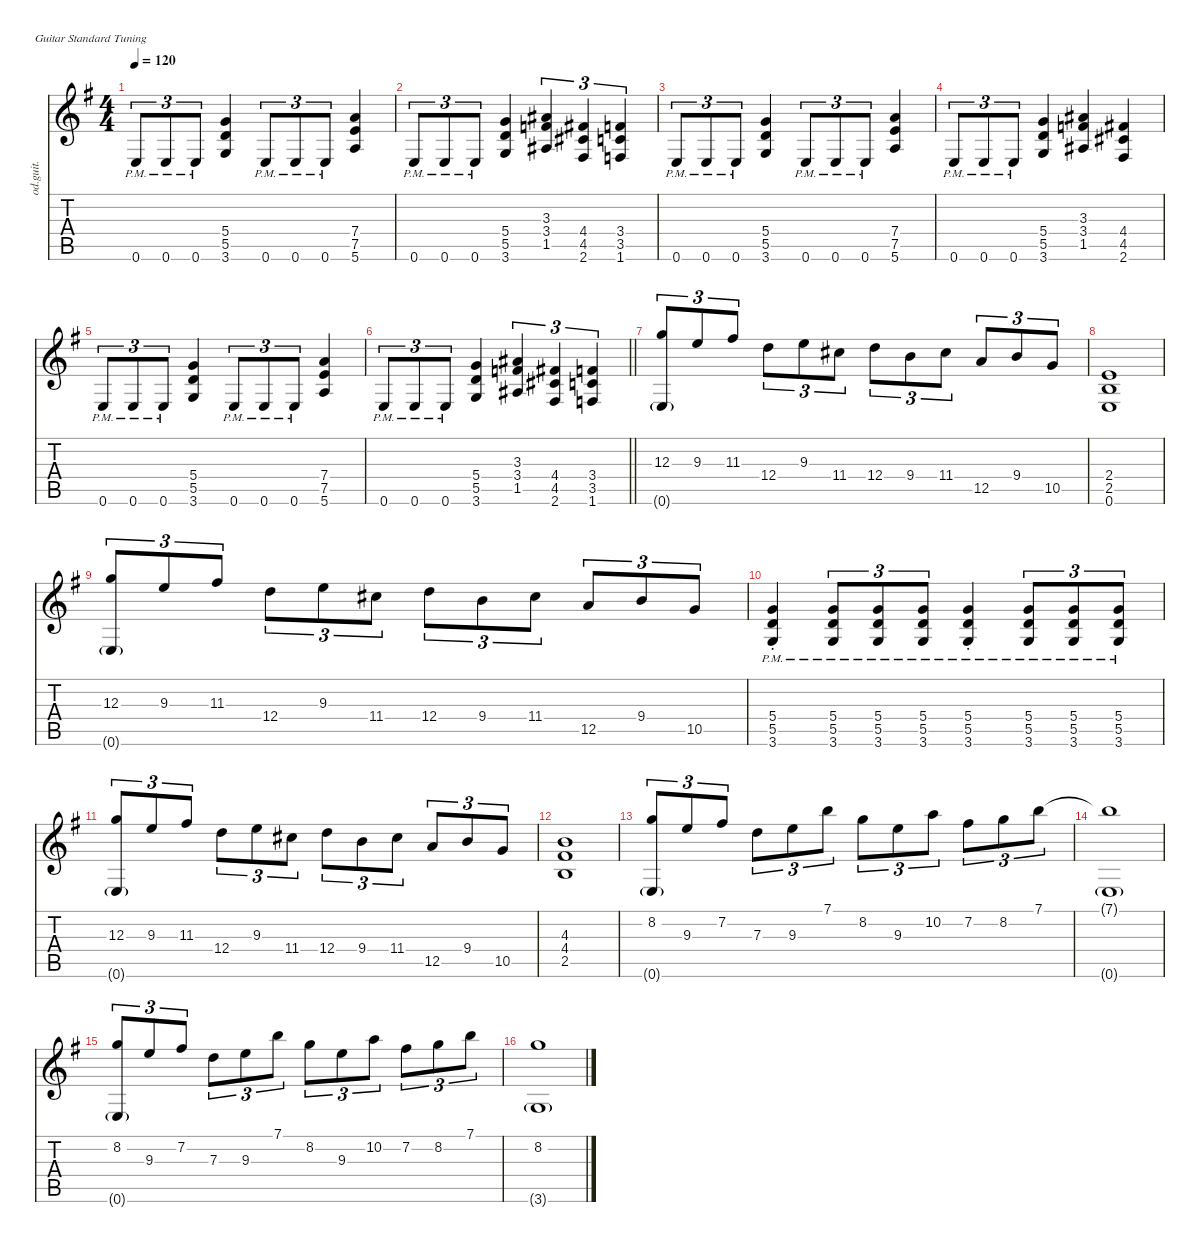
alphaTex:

\defaultSystemsLayout 4
\hideDynamics
\bracketExtendMode nobrackets
\otherSystemsTrackNameOrientation horizontal
\track ("Guitarra 1" "od.guit.") {defaultSystemsLayout 8 mute instrument overdrivenguitar}
\staff {score tabs}
\tuning (E4 B3 G3 D3 A2 E2)
\ts (4 4)
\tempo 120
\clef g2
\ks g
0.6{pm acc forcenatural}.8{tu (3 2) dy f beam Up} 0.6{pm acc forcenatural}.8{tu (3 2) beam Up} 0.6{pm acc forcenatural}.8{tu (3 2) beam Up} (5.4{acc forcenatural} 5.5{acc forcenatural} 3.6{acc forcenatural}).4{beam Up} 0.6{pm acc forcenatural}.8{tu (3 2) beam Up} 0.6{pm acc forcenatural}.8{tu (3 2) beam Up} 0.6{pm acc forcenatural}.8{tu (3 2) beam Up} (7.4{acc forcenatural} 7.5{acc forcenatural} 5.6{acc forcenatural}).4{beam Up} |
0.6{pm acc forcenatural}.8{tu (3 2) beam Up} 0.6{pm acc forcenatural}.8{tu (3 2) beam Up} 0.6{pm acc forcenatural}.8{tu (3 2) beam Up} (5.4{acc forcenatural} 5.5{acc forcenatural} 3.6{acc forcenatural}).4{beam Up} (3.3{acc #} 3.4{acc forcenatural} 1.5{acc #}).4{tu (3 2) beam Up} (4.4{acc #} 4.5{acc #} 2.6{acc #}).4{tu (3 2) beam Up} (3.4{acc forcenatural} 3.5{acc forcenatural} 1.6{acc forcenatural}).4{tu (3 2) beam Up} |
0.6{pm acc forcenatural}.8{tu (3 2) beam Up} 0.6{pm acc forcenatural}.8{tu (3 2) beam Up} 0.6{pm acc forcenatural}.8{tu (3 2) beam Up} (5.4{acc forcenatural} 5.5{acc forcenatural} 3.6{acc forcenatural}).4{beam Up} 0.6{pm acc forcenatural}.8{tu (3 2) beam Up} 0.6{pm acc forcenatural}.8{tu (3 2) beam Up} 0.6{pm acc forcenatural}.8{tu (3 2) beam Up} (7.4{acc forcenatural} 7.5{acc forcenatural} 5.6{acc forcenatural}).4{beam Up} |
0.6{pm acc forcenatural}.8{tu (3 2) beam Up} 0.6{pm acc forcenatural}.8{tu (3 2) beam Up} 0.6{pm acc forcenatural}.8{tu (3 2) beam Up} (5.4{acc forcenatural} 5.5{acc forcenatural} 3.6{acc forcenatural}).4{beam Up} (3.3{acc #} 3.4{acc forcenatural} 1.5{acc #}).4{beam Up} (4.4{acc #} 4.5{acc #} 2.6{acc #}).4{beam Up} |
0.6{pm acc forcenatural}.8{tu (3 2) beam Up} 0.6{pm acc forcenatural}.8{tu (3 2) beam Up} 0.6{pm acc forcenatural}.8{tu (3 2) beam Up} (5.4{acc forcenatural} 5.5{acc forcenatural} 3.6{acc forcenatural}).4{beam Up} 0.6{pm acc forcenatural}.8{tu (3 2) beam Up} 0.6{pm acc forcenatural}.8{tu (3 2) beam Up} 0.6{pm acc forcenatural}.8{tu (3 2) beam Up} (7.4{acc forcenatural} 7.5{acc forcenatural} 5.6{acc forcenatural}).4{beam Up} |
\barLineRight lightlight
0.6{pm acc forcenatural}.8{tu (3 2) beam Up} 0.6{pm acc forcenatural}.8{tu (3 2) beam Up} 0.6{pm acc forcenatural}.8{tu (3 2) beam Up} (5.4{acc forcenatural} 5.5{acc forcenatural} 3.6{acc forcenatural}).4{beam Up} (3.3{acc #} 3.4{acc forcenatural} 1.5{acc #}).4{tu (3 2) beam Up} (4.4{acc #} 4.5{acc #} 2.6{acc #}).4{tu (3 2) beam Up} (3.4{acc forcenatural} 3.5{acc forcenatural} 1.6{acc forcenatural}).4{tu (3 2) beam Up} |
(12.3{acc forcenatural} 0.6{g acc forcenatural}).8{tu (3 2) beam Up} 9.3{acc forcenatural}.8{tu (3 2) beam Up} 11.3{acc #}.8{tu (3 2) beam Up} 12.4{acc forcenatural}.8{tu (3 2) beam Down} 9.3{acc forcenatural}.8{tu (3 2) beam Down} 11.4{acc #}.8{tu (3 2) beam Down} 12.4{acc forcenatural}.8{tu (3 2) beam Down} 9.4{acc forcenatural}.8{tu (3 2) beam Down} 11.4{acc #}.8{tu (3 2) beam Down} 12.5{acc forcenatural}.8{tu (3 2) beam Up} 9.4{acc forcenatural}.8{tu (3 2) beam Up} 10.5{acc forcenatural}.8{tu (3 2) beam Up} |
(2.4{acc forcenatural} 2.5{acc forcenatural} 0.6{acc forcenatural}).1{dy ppp beam Up} |
(12.3{acc forcenatural} 0.6{g acc forcenatural}).8{tu (3 2) dy f beam Up} 9.3{acc forcenatural}.8{tu (3 2) beam Up} 11.3{acc #}.8{tu (3 2) beam Up} 12.4{acc forcenatural}.8{tu (3 2) beam Down} 9.3{acc forcenatural}.8{tu (3 2) beam Down} 11.4{acc #}.8{tu (3 2) beam Down} 12.4{acc forcenatural}.8{tu (3 2) beam Down} 9.4{acc forcenatural}.8{tu (3 2) beam Down} 11.4{acc #}.8{tu (3 2) beam Down} 12.5{acc forcenatural}.8{tu (3 2) beam Up} 9.4{acc forcenatural}.8{tu (3 2) beam Up} 10.5{acc forcenatural}.8{tu (3 2) beam Up} |
(5.4{pm st acc forcenatural} 5.5{pm st acc forcenatural} 3.6{pm st acc forcenatural}).4{dy ppp beam Up} (5.4{pm acc forcenatural} 5.5{pm acc forcenatural} 3.6{pm acc forcenatural}).8{tu (3 2) beam Up} (5.4{pm acc forcenatural} 5.5{pm acc forcenatural} 3.6{pm acc forcenatural}).8{tu (3 2) beam Up} (5.4{pm acc forcenatural} 5.5{pm acc forcenatural} 3.6{pm acc forcenatural}).8{tu (3 2) beam Up} (5.4{pm st acc forcenatural} 5.5{pm st acc forcenatural} 3.6{pm st acc forcenatural}).4{beam Up} (5.4{pm acc forcenatural} 5.5{pm acc forcenatural} 3.6{pm acc forcenatural}).8{tu (3 2) beam Up} (5.4{pm acc forcenatural} 5.5{pm acc forcenatural} 3.6{pm acc forcenatural}).8{tu (3 2) beam Up} (5.4{pm acc forcenatural} 5.5{pm acc forcenatural} 3.6{pm acc forcenatural}).8{tu (3 2) beam Up} |
(12.3{acc forcenatural} 0.6{g acc forcenatural}).8{tu (3 2) dy f beam Up} 9.3{acc forcenatural}.8{tu (3 2) beam Up} 11.3{acc #}.8{tu (3 2) beam Up} 12.4{acc forcenatural}.8{tu (3 2) beam Down} 9.3{acc forcenatural}.8{tu (3 2) beam Down} 11.4{acc #}.8{tu (3 2) beam Down} 12.4{acc forcenatural}.8{tu (3 2) beam Down} 9.4{acc forcenatural}.8{tu (3 2) beam Down} 11.4{acc #}.8{tu (3 2) beam Down} 12.5{acc forcenatural}.8{tu (3 2) beam Up} 9.4{acc forcenatural}.8{tu (3 2) beam Up} 10.5{acc forcenatural}.8{tu (3 2) beam Up} |
(4.3{acc forcenatural} 4.4{acc #} 2.5{acc forcenatural}).1{dy ppp beam Up} |
(8.2{acc forcenatural} 0.6{g acc forcenatural}).8{tu (3 2) dy f beam Up} 9.3{acc forcenatural}.8{tu (3 2) beam Up} 7.2{acc #}.8{tu (3 2) beam Up} 7.3{acc forcenatural}.8{tu (3 2) beam Down} 9.3{acc forcenatural}.8{tu (3 2) beam Down} 7.1{acc forcenatural}.8{tu (3 2) beam Down} 8.2{acc forcenatural}.8{tu (3 2) beam Down} 9.3{acc forcenatural}.8{tu (3 2) beam Down} 10.2{acc forcenatural}.8{tu (3 2) beam Down} 7.2{acc #}.8{tu (3 2) beam Down} 8.2{acc forcenatural}.8{tu (3 2) beam Down} 7.1{acc forcenatural}.8{tu (3 2) beam Down} |
(7.1{t acc forcenatural} 0.6{g acc forcenatural}).1{beam Up} |
(8.2{acc forcenatural} 0.6{g acc forcenatural}).8{tu (3 2) beam Up} 9.3{acc forcenatural}.8{tu (3 2) beam Up} 7.2{acc #}.8{tu (3 2) beam Up} 7.3{acc forcenatural}.8{tu (3 2) beam Down} 9.3{acc forcenatural}.8{tu (3 2) beam Down} 7.1{acc forcenatural}.8{tu (3 2) beam Down} 8.2{acc forcenatural}.8{tu (3 2) beam Down} 9.3{acc forcenatural}.8{tu (3 2) beam Down} 10.2{acc forcenatural}.8{tu (3 2) beam Down} 7.2{acc #}.8{tu (3 2) beam Down} 8.2{acc forcenatural}.8{tu (3 2) beam Down} 7.1{acc forcenatural}.8{tu (3 2) beam Down} |
(8.2{acc forcenatural} 3.6{g acc forcenatural}).1{beam Up}
